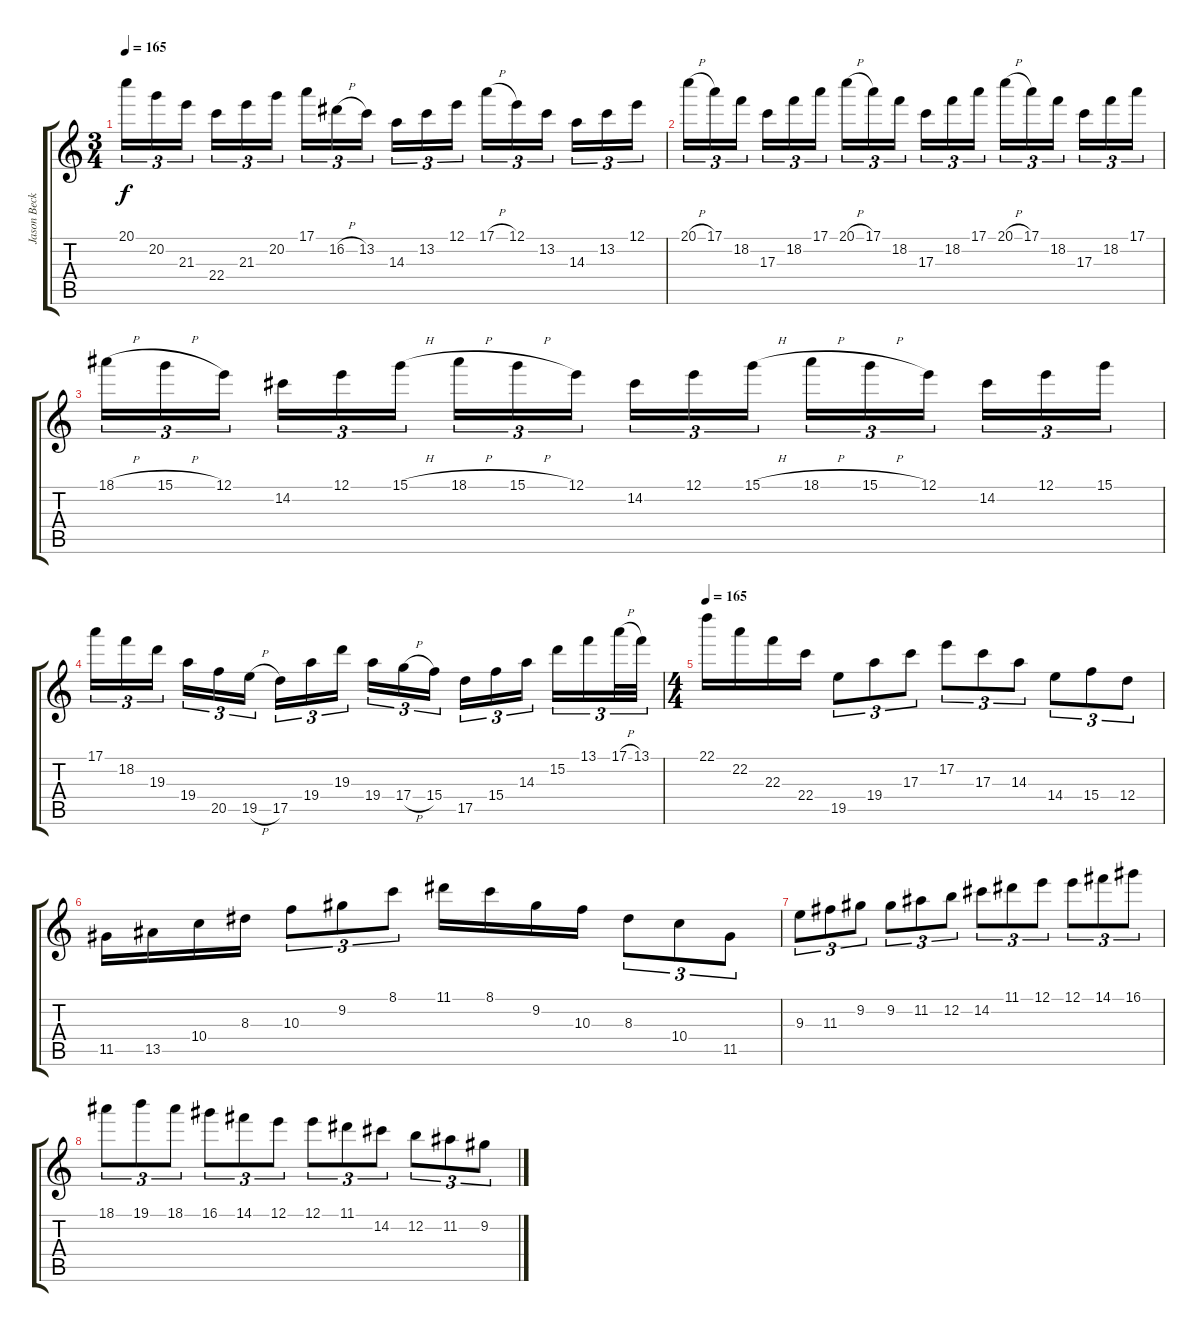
\track ("Jason Becker" "Jason Beck") {instrument distortionguitar}
\staff {score tabs}
\tuning (E4 B3 G3 D3 A2 E2) {hide}
\ts (3 4)
\tempo 165
\clef g2
\ks c
20.1.16{tu (3 2) dy f} 20.2.16{tu (3 2)} 21.3.16{tu (3 2)} 22.4.16{tu (3 2)} 21.3.16{tu (3 2)} 20.2.16{tu (3 2)} 17.1.16{tu (3 2)} 16.2{h}.16{tu (3 2)} 13.2.16{tu (3 2)} 14.3.16{tu (3 2)} 13.2.16{tu (3 2)} 12.1.16{tu (3 2)} 17.1{h}.16{tu (3 2)} 12.1.16{tu (3 2)} 13.2.16{tu (3 2)} 14.3.16{tu (3 2)} 13.2.16{tu (3 2)} 12.1.16{tu (3 2)} |
20.1{h}.16{tu (3 2)} 17.1.16{tu (3 2)} 18.2.16{tu (3 2)} 17.3.16{tu (3 2)} 18.2.16{tu (3 2)} 17.1.16{tu (3 2)} 20.1{h}.16{tu (3 2)} 17.1.16{tu (3 2)} 18.2.16{tu (3 2)} 17.3.16{tu (3 2)} 18.2.16{tu (3 2)} 17.1.16{tu (3 2)} 20.1{h}.16{tu (3 2)} 17.1.16{tu (3 2)} 18.2.16{tu (3 2)} 17.3.16{tu (3 2)} 18.2.16{tu (3 2)} 17.1.16{tu (3 2)} |
18.1{h}.16{tu (3 2)} 15.1{h}.16{tu (3 2)} 12.1.16{tu (3 2)} 14.2.16{tu (3 2)} 12.1.16{tu (3 2)} 15.1{h}.16{tu (3 2)} 18.1{h}.16{tu (3 2)} 15.1{h}.16{tu (3 2)} 12.1.16{tu (3 2)} 14.2.16{tu (3 2)} 12.1.16{tu (3 2)} 15.1{h}.16{tu (3 2)} 18.1{h}.16{tu (3 2)} 15.1{h}.16{tu (3 2)} 12.1.16{tu (3 2)} 14.2.16{tu (3 2)} 12.1.16{tu (3 2)} 15.1.16{tu (3 2)} |
17.1.16{tu (3 2)} 18.2.16{tu (3 2)} 19.3.16{tu (3 2)} 19.4.16{tu (3 2)} 20.5.16{tu (3 2)} 19.5{h}.16{tu (3 2)} 17.5.16{tu (3 2)} 19.4.16{tu (3 2)} 19.3.16{tu (3 2)} 19.4.16{tu (3 2)} 17.4{h}.16{tu (3 2)} 15.4.16{tu (3 2)} 17.5.16{tu (3 2)} 15.4.16{tu (3 2)} 14.3.16{tu (3 2)} 15.2.16{tu (3 2)} 13.1.16{tu (3 2)} 17.1{h}.32{tu (3 2)} 13.1.32{tu (3 2)} |
\ts (4 4)
\tempo 165
22.1.16 22.2.16 22.3.16 22.4.16 19.5.8{tu (3 2)} 19.4.8{tu (3 2)} 17.3.8{tu (3 2)} 17.2.8{tu (3 2)} 17.3.8{tu (3 2)} 14.3.8{tu (3 2)} 14.4.8{tu (3 2)} 15.4.8{tu (3 2)} 12.4.8{tu (3 2)} |
11.5.16 13.5.16 10.4.16 8.3.16 10.3.8{tu (3 2)} 9.2.8{tu (3 2)} 8.1.8{tu (3 2)} 11.1.16 8.1.16 9.2.16 10.3.16 8.3.8{tu (3 2)} 10.4.8{tu (3 2)} 11.5.8{tu (3 2)} |
9.3.8{tu (3 2)} 11.3.8{tu (3 2)} 9.2.8{tu (3 2)} 9.2.8{tu (3 2)} 11.2.8{tu (3 2)} 12.2.8{tu (3 2)} 14.2.8{tu (3 2)} 11.1.8{tu (3 2)} 12.1.8{tu (3 2)} 12.1.8{tu (3 2)} 14.1.8{tu (3 2)} 16.1.8{tu (3 2)} |
18.1.8{tu (3 2)} 19.1.8{tu (3 2)} 18.1.8{tu (3 2)} 16.1.8{tu (3 2)} 14.1.8{tu (3 2)} 12.1.8{tu (3 2)} 12.1.8{tu (3 2)} 11.1.8{tu (3 2)} 14.2.8{tu (3 2)} 12.2.8{tu (3 2)} 11.2.8{tu (3 2)} 9.2.8{tu (3 2)}
